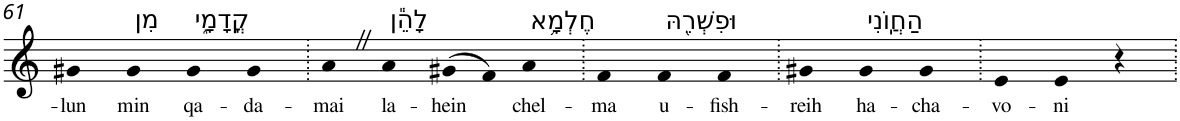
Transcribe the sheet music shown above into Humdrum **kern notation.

**kern	**text
*part1	*part1
*staff1	*staff1
*I"Piano	*
*I'Pno	*
!!LO:PB:g=z
*clefG2	*
*k[]	*
=61	=61
!	!LO:LY:b
4g#X	-lun
!LO:TX:a:t=מִן	!
!	!LO:LY:b
4g#	min
!LO:TX:a:t=קֳדָמָ֑י	!
!	!LO:LY:b
4g#	qa-
!	!LO:LY:b
4g#	-da-
=62.	=62.
!	!LO:LY:b
4aZ	-mai
!LO:TX:a:t=לָהֵ֕ן	!
!	!LO:LY:b
4a	la-
!	!LO:LY:b
(>8g#X	-hein
8f)	.
!LO:TX:a:t=חֶלְמָ֥א	!
!	!LO:LY:b
4a	chel-
=63.	=63.
!	!LO:LY:b
4f	-ma
!LO:TX:a:t=וּפִשְׁרֵ֖הּ	!
!	!LO:LY:b
4f	u-
!	!LO:LY:b
4f	-fish-
=64.	=64.
!	!LO:LY:b
4g#X	-reih
!LO:TX:a:t=הַחֲוֺֽנִי	!
!	!LO:LY:b
4g#	ha-
!	!LO:LY:b
4g#	-cha-
=65.	=65.
!	!LO:LY:b
4e	-vo-
!	!LO:LY:b
4e	-ni
4r	.
=.	=.
*-	*-
